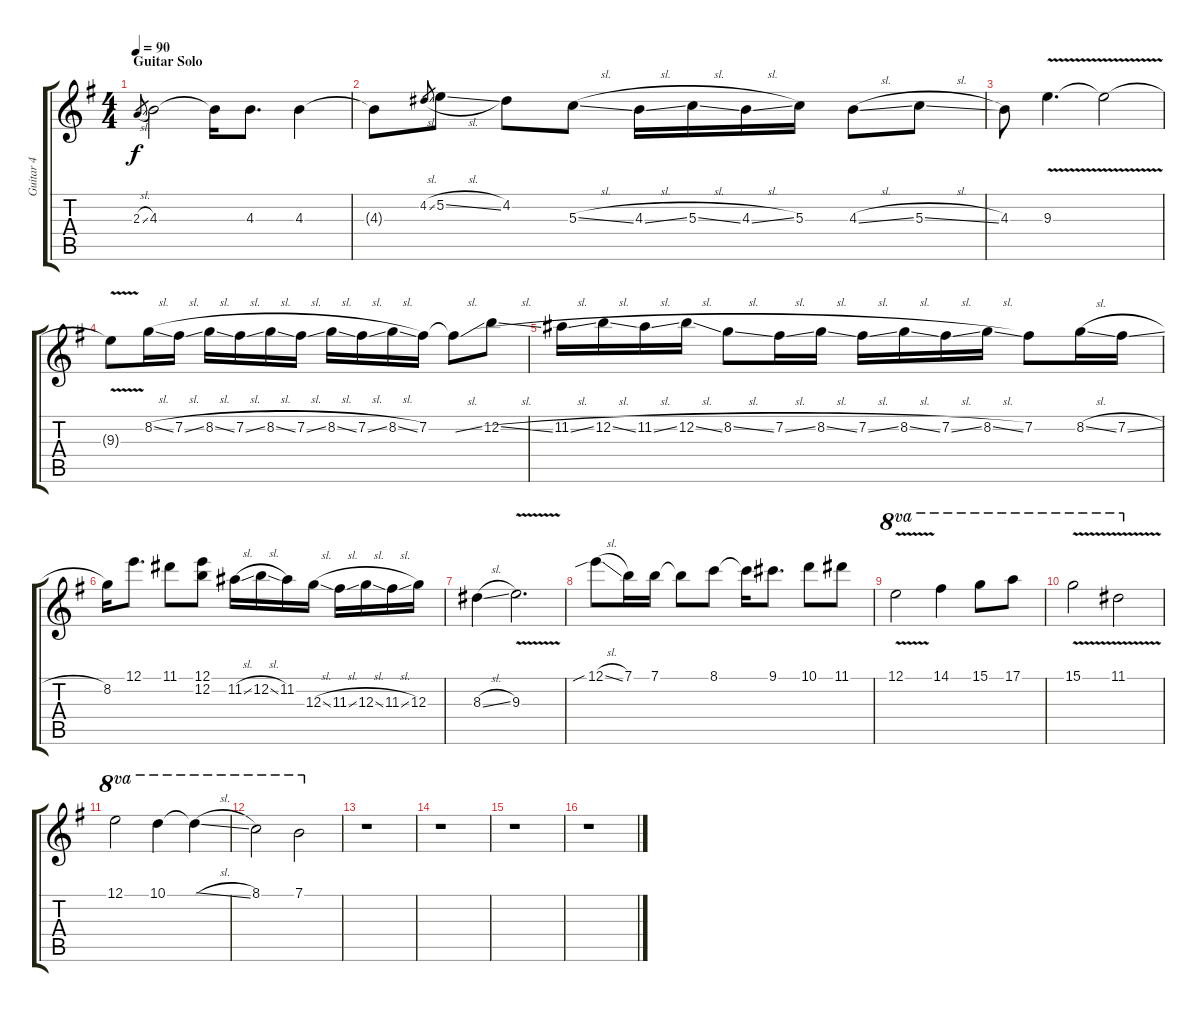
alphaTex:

\track ("Guitar 4" "Guitar 4") {instrument overdrivenguitar}
\staff {score tabs}
\tuning (E4 B3 G3 D3 A2 E2) {hide}
\ts (4 4)
\section ("" "Guitar Solo")
\tempo 90
\clef g2
\ks g
2.3{sl}.8{gr dy f} 4.3.2 4.3{t}.16 4.3.8{d} 4.3.4 |
4.3{t}.8 4.2{sl}.8{gr} 5.2{sl}.8 4.2.8 5.3{sl}.8 4.3{sl}.16 5.3{sl}.16 4.3{sl}.16 5.3.16 4.3{sl}.8 5.3{sl}.8 |
4.3.8 9.3{v}.4{d} 9.3{v t}.2 |
9.3{v t}.8 8.2{sl}.16 7.2{sl}.16 8.2{sl}.16 7.2{sl}.16 8.2{sl}.16 7.2{sl}.16 8.2{sl}.16 7.2{sl}.16 8.2{sl}.16 7.2.16 7.2{sl t}.8 12.2{sl}.8 |
11.2{sl}.16 12.2{sl}.16 11.2{sl}.16 12.2{sl}.16 8.2{sl}.8 7.2{sl}.16 8.2{sl}.16 7.2{sl}.16 8.2{sl}.16 7.2{sl}.16 8.2{sl}.16 7.2.8 8.2{sl}.16 7.2{sl}.16 |
8.2.16 12.1.8{d} 11.1.8 (12.1 12.2).8 11.2{sl}.16 12.2{sl}.16 11.2.16 12.3{sl}.16 11.3{sl}.16 12.3{sl}.16 11.3{sl}.16 12.3.16 |
8.3{sl}.4 9.3{v}.2{d} |
12.1{sib sl}.8 7.1.16 7.1.16 7.1{t}.8 8.1.8 8.1{t}.16 9.1.8{d} 10.1.8 11.1.8 |
12.1{v}.2{ot 8va} 14.1.4{ot 8va} 15.1.8{ot 8va} 17.1.8{ot 8va} |
15.1{v}.2{ot 8va} 11.1{v}.2{ot 8va} |
12.1.2{ot 8va} 10.1.4{ot 8va} 10.1{sl t}.4{ot 8va} |
8.1.2{ot 8va} 7.1.2{ot 8va} |
r.1 |
r.1 |
r.1 |
r.1
